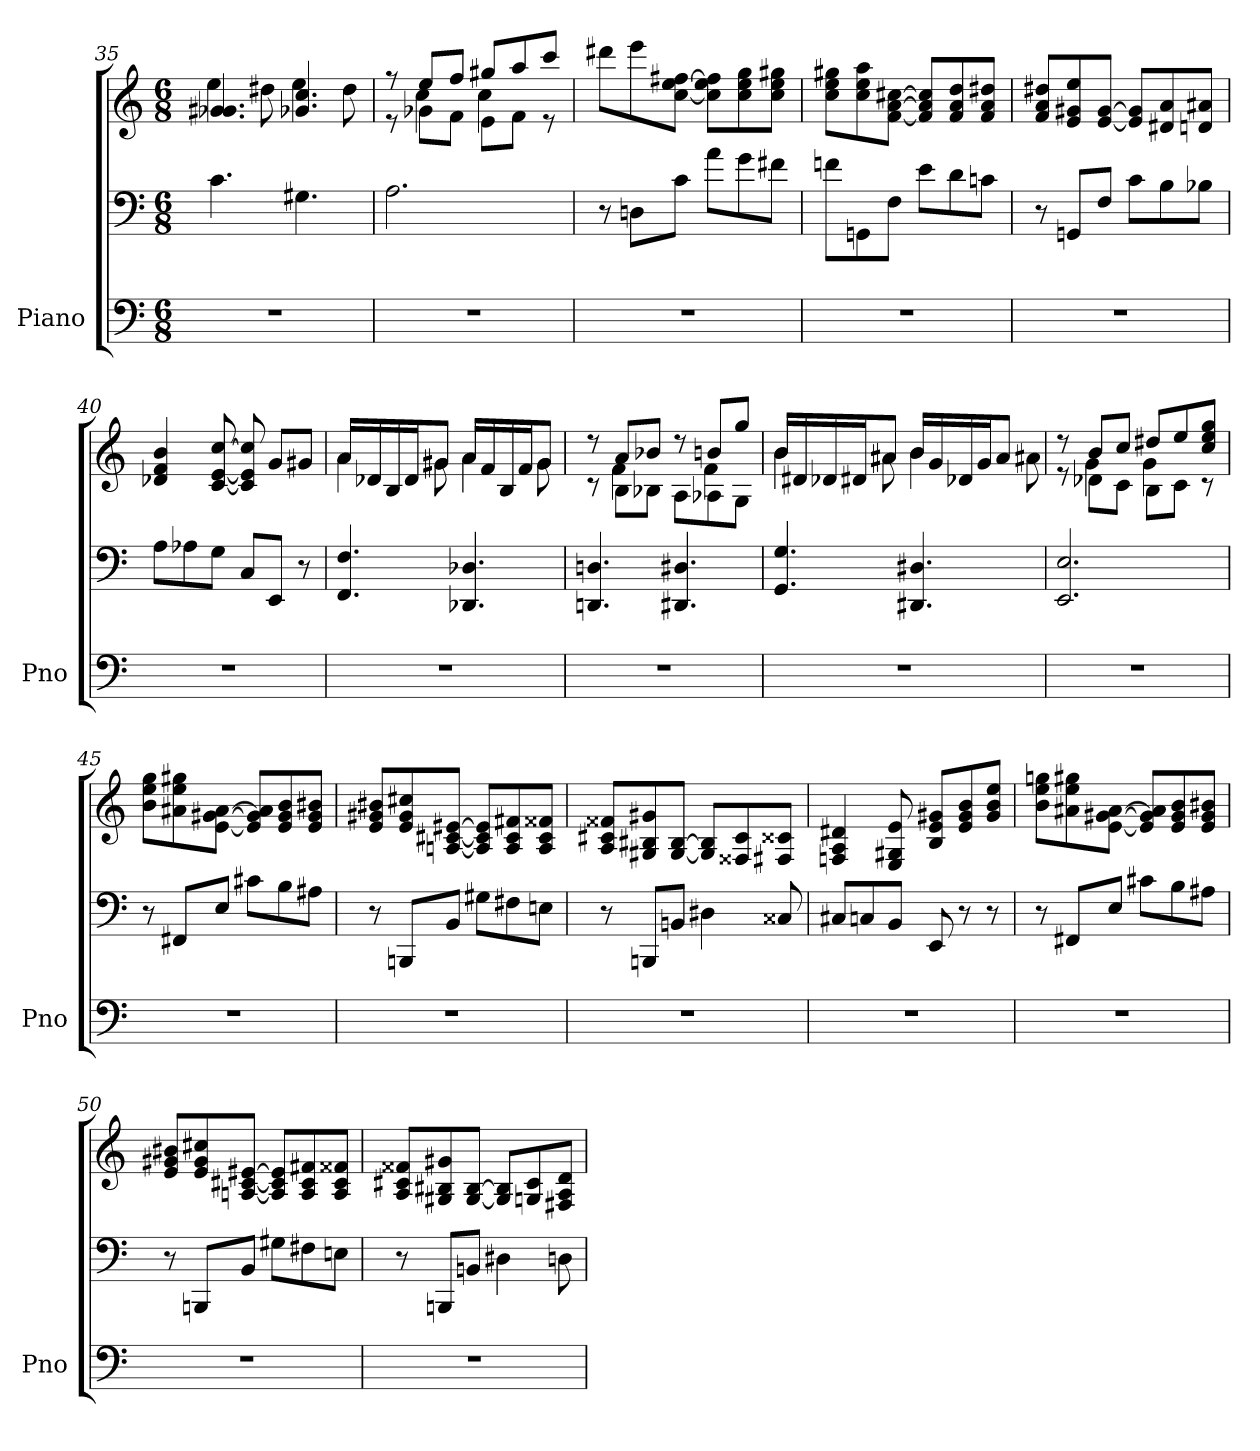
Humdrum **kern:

**kern	**kern	**kern
*part1	*part1	*part1
*staff3	*staff2	*staff1
*I"Piano	*	*
*I'Pno	*	*
*clefF4	*clefF4	*clefG2
*k[]	*k[]	*k[]
*C:	*C:	*C:
*M6/8	*M6/8	*M6/8
=35	=35	=35
*	*	*^
2.r	4.c	4.g-X 4.g#X	4ee
.	.	.	8dd#X
.	4.G#X	4.g-X 4.cc	4ee
.	.	.	8dd#
=36	=36	=36	=36
*	*	*	*^
2.r	2.A	8re	8ryy	8rff
.	.	8g-X\L	4cc	8eeL
.	.	8fJ	.	8ffJ
.	.	8e\L	4cc	8gg#XL
.	.	8fJ	.	8aa
.	.	8re	8ryy	8cccJ
*	*	*v	*v	*v
=37	=37	=37
2.r	8r	8ddd#XL
.	8DnL	8eee
.	8cJ	[8cc [8ee [8ff#XJ
.	8aL	8cc] 8ee] 8ff#]L
.	8g	8cc 8ee 8gg
.	8f#XJ	8cc 8ee 8gg#XJ
=38	=38	=38
2.r	8fnL	8cc 8ee 8gg#XL
.	8GGn	8cc 8ee 8aa
.	8FJ	[8f [8a [8cc#XJ
.	8eL	8f] 8a] 8cc#]L
.	8d	8f 8a 8dd
.	8cnJ	8f 8a 8dd#XJ
=39	=39	=39
2.r	8r	8f 8a 8dd#XL
.	8GGnL	8e 8g#X 8ee
.	8FJ	[8e [8g#J
.	8cL	8e] 8g#]L
.	8B	8d#X 8a
.	8B-XJ	8dn 8a#XJ
=40	=40	=40
2.r	8AL	4d-X 4f 4b
.	8A-X	.
.	8GJ	[8c [8e [8cc
.	8CL	8c] 8e] 8cc]
.	8EEJ	8gL
.	8r	8g#XJ
=41	=41	=41
*	*	*^
2.r	4.FF 4.F	16aLL	4a
.	.	16d-X	.
.	.	16B	.
.	.	16d-J	.
.	.	8g#XJ	8g#X
.	4.DD-X 4.D-X	16aLL	4a
.	.	16f	.
.	.	16B	.
.	.	16fJ	.
.	.	8g#J	8g#
=42	=42	=42	=42
*	*	*	*^
2.r	4.DDn 4.Dn	8rc	8ryy	8rdd
.	.	8B\L	4f	8aL
.	.	8B-XJ	.	8b-XJ
.	4.DD#X 4.D#X	8A\L	8ryy	8rdd
.	.	8A-X	4f	8bnL
.	.	8GJ	.	8ggJ
*	*	*	*v	*v
=43	=43	=43	=43
2.r	4.GG 4.G	16bLL	4b
.	.	16d#X	.
.	.	16d-X	.
.	.	16d#XJ	.
.	.	8a#XJ	8a#X
.	4.DD#X 4.D#X	16bLL	4b
.	.	16g	.
.	.	16d-X	.
.	.	16gJ	.
.	.	8a#J	8a#X
=44	=44	=44	=44
*	*	*	*^
2.r	2.EE 2.E	8re	8ryy	8rdd
.	.	8d-X\L	4g	8bL
.	.	8cJ	.	8ccJ
.	.	8B\L	4g	8dd#XL
.	.	8cJ	.	8ee
.	.	8rc	8ryy	8cc 8ee 8ggJ
*	*	*v	*v	*v
=45	=45	=45
2.r	8r	8b 8ee 8ggL
.	8FF#XL	8a#X 8ee 8gg#X
.	8EJ	[8e [8g#X [8a#J
.	8c#XL	8e] 8g#] 8a#]L
.	8B	8e 8g# 8b
.	8A#XJ	8e 8g# 8b#XJ
=46	=46	=46
2.r	8r	8e 8g#X 8b#XL
.	8BBBnL	8e 8g# 8cc#X
.	8BBJ	[8An [8c#X [8e#XJ
.	8G#XL	8A] 8c#] 8e#]L
.	8F#X	8A 8c# 8f#X
.	8EnJ	8A 8c# 8f##XJ
=47	=47	=47
2.r	8r	8A 8c#X 8f##XL
.	8BBBnL	8G#X 8B#X 8g#X
.	8BBnJ	[8G# [8B#J
.	4D#X	8G#] 8B#]L
.	.	8F##X 8c#
.	8C##X	8F#X 8c##XJ
=48	=48	=48
2.r	8C#XL	4Fn 4A 4d#X
.	8Cn	.
.	8BBJ	8E 8G#X 8e
.	8EE	8B 8e 8g#XL
.	8r	8e 8g# 8b
.	8r	8g# 8b 8eeJ
=49	=49	=49
2.r	8r	8b 8ee 8ggnL
.	8FF#XL	8a#X 8ee 8gg#X
.	8EJ	[8e [8g#X [8a#J
.	8c#XL	8e] 8g#] 8a#]L
.	8B	8e 8g# 8b
.	8A#XJ	8e 8g# 8b#XJ
=50	=50	=50
2.r	8r	8e 8g#X 8b#XL
.	8BBBnL	8e 8g# 8cc#X
.	8BBJ	[8An [8c#X [8e#XJ
.	8G#XL	8A] 8c#] 8e#]L
.	8F#X	8A 8c# 8f#X
.	8EnJ	8A 8c# 8f##XJ
=51	=51	=51
2.r	8r	8A 8c#X 8f##XL
.	8BBBnL	8G#X 8B#X 8g#X
.	8BBnJ	[8G# [8B#J
.	4D#X	8G#] 8B#]L
.	.	8Gn 8c#
.	8Dn	8F#X 8A 8dJ
=	=	=
*-	*-	*-
